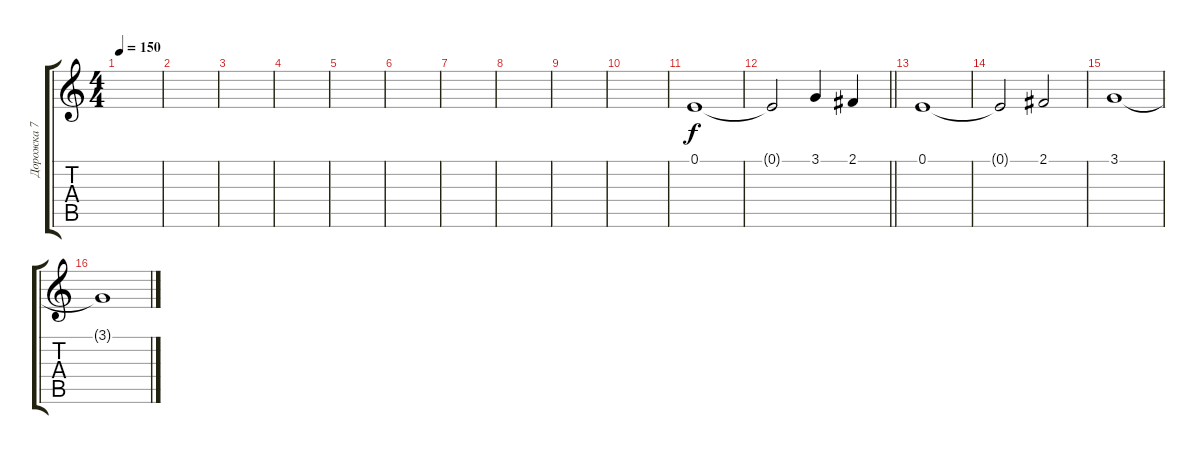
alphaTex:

\track ("Дорожка 7" "Дорожка 7") {instrument stringensemble1}
\staff {score tabs}
\tuning (E4 B3 G3 D3 A2 E2) {hide}
\ts (4 4)
\tempo 150
\clef g2
\ks c
|
|
|
|
|
|
|
|
|
|
0.1.1 |
\barLineRight lightlight
0.1{t}.2 3.1.4 2.1.4 |
0.1.1 |
0.1{t}.2 2.1.2 |
3.1.1 |
3.1{t}.1
